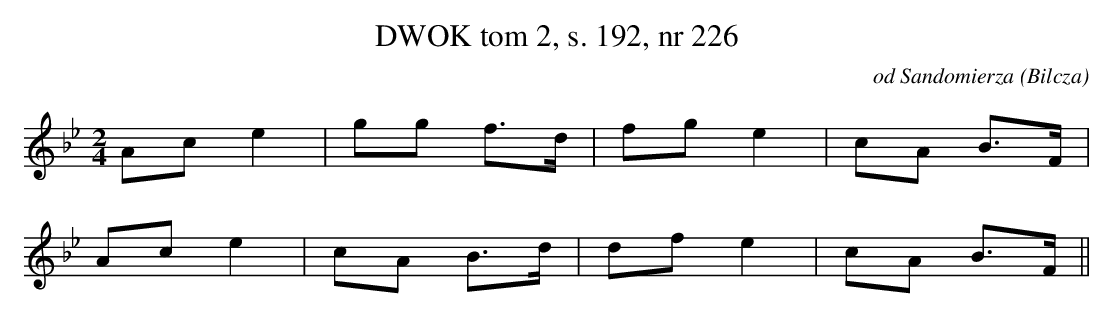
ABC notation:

X:1
T:DWOK tom 2, s. 192, nr 226
O:od Sandomierza (Bilcza)
L:1/16
M:2/4
K:Bb
A2c2 e4|g2g2 f3d|f2g2 e4|c2A2 B3F|
A2c2 e4|c2A2 B3d|d2f2 e4|c2A2 B3F||
